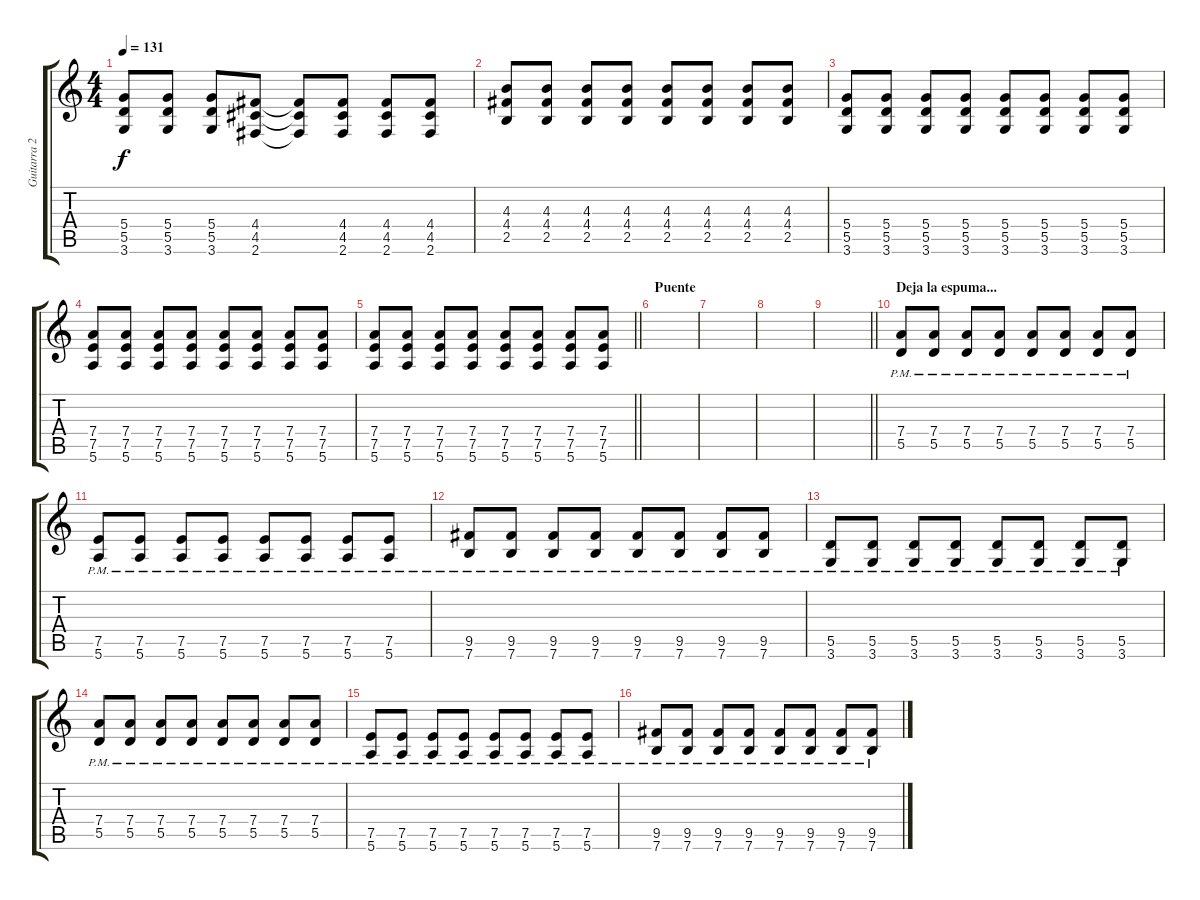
\track ("Guitarra 2" "Guitarra 2") {instrument distortionguitar}
\staff {score tabs}
\tuning (E4 B3 G3 D3 A2 E2) {hide}
\ts (4 4)
\tempo 131
\clef g2
\ks c
(5.4 5.5 3.6).8{dy f} (5.4 5.5 3.6).8 (5.4 5.5 3.6).8 (4.4 4.5 2.6).8 (4.4{t} 4.5{t} 2.6{t}).8 (4.4 4.5 2.6).8 (4.4 4.5 2.6).8 (4.4 4.5 2.6).8 |
(4.3 4.4 2.5).8 (4.3 4.4 2.5).8 (4.3 4.4 2.5).8 (4.3 4.4 2.5).8 (4.3 4.4 2.5).8 (4.3 4.4 2.5).8 (4.3 4.4 2.5).8 (4.3 4.4 2.5).8 |
(5.4 5.5 3.6).8 (5.4 5.5 3.6).8 (5.4 5.5 3.6).8 (5.4 5.5 3.6).8 (5.4 5.5 3.6).8 (5.4 5.5 3.6).8 (5.4 5.5 3.6).8 (5.4 5.5 3.6).8 |
(7.4 7.5 5.6).8 (7.4 7.5 5.6).8 (7.4 7.5 5.6).8 (7.4 7.5 5.6).8 (7.4 7.5 5.6).8 (7.4 7.5 5.6).8 (7.4 7.5 5.6).8 (7.4 7.5 5.6).8 |
\barLineRight lightlight
(7.4 7.5 5.6).8 (7.4 7.5 5.6).8 (7.4 7.5 5.6).8 (7.4 7.5 5.6).8 (7.4 7.5 5.6).8 (7.4 7.5 5.6).8 (7.4 7.5 5.6).8 (7.4 7.5 5.6).8 |
\section ("" "Puente")
|
|
|
\barLineRight lightlight
|
\section ("" "Deja la espuma...")
(7.4{pm} 5.5{pm}).8 (7.4{pm} 5.5{pm}).8 (7.4{pm} 5.5{pm}).8 (7.4{pm} 5.5{pm}).8 (7.4{pm} 5.5{pm}).8 (7.4{pm} 5.5{pm}).8 (7.4{pm} 5.5{pm}).8 (7.4{pm} 5.5{pm}).8 |
(7.5{pm} 5.6{pm}).8 (7.5{pm} 5.6{pm}).8 (7.5{pm} 5.6{pm}).8 (7.5{pm} 5.6{pm}).8 (7.5{pm} 5.6{pm}).8 (7.5{pm} 5.6{pm}).8 (7.5{pm} 5.6{pm}).8 (7.5{pm} 5.6{pm}).8 |
(9.5{pm} 7.6{pm}).8 (9.5{pm} 7.6{pm}).8 (9.5{pm} 7.6{pm}).8 (9.5{pm} 7.6{pm}).8 (9.5{pm} 7.6{pm}).8 (9.5{pm} 7.6{pm}).8 (9.5{pm} 7.6{pm}).8 (9.5{pm} 7.6{pm}).8 |
(5.5{pm} 3.6{pm}).8 (5.5{pm} 3.6{pm}).8 (5.5{pm} 3.6{pm}).8 (5.5{pm} 3.6{pm}).8 (5.5{pm} 3.6{pm}).8 (5.5{pm} 3.6{pm}).8 (5.5{pm} 3.6{pm}).8 (5.5{pm} 3.6{pm}).8 |
(7.4{pm} 5.5{pm}).8 (7.4{pm} 5.5{pm}).8 (7.4{pm} 5.5{pm}).8 (7.4{pm} 5.5{pm}).8 (7.4{pm} 5.5{pm}).8 (7.4{pm} 5.5{pm}).8 (7.4{pm} 5.5{pm}).8 (7.4{pm} 5.5{pm}).8 |
(7.5{pm} 5.6{pm}).8 (7.5{pm} 5.6{pm}).8 (7.5{pm} 5.6{pm}).8 (7.5{pm} 5.6{pm}).8 (7.5{pm} 5.6{pm}).8 (7.5{pm} 5.6{pm}).8 (7.5{pm} 5.6{pm}).8 (7.5{pm} 5.6{pm}).8 |
(9.5{pm} 7.6{pm}).8 (9.5{pm} 7.6{pm}).8 (9.5{pm} 7.6{pm}).8 (9.5{pm} 7.6{pm}).8 (9.5{pm} 7.6{pm}).8 (9.5{pm} 7.6{pm}).8 (9.5{pm} 7.6{pm}).8 (9.5{pm} 7.6{pm}).8
